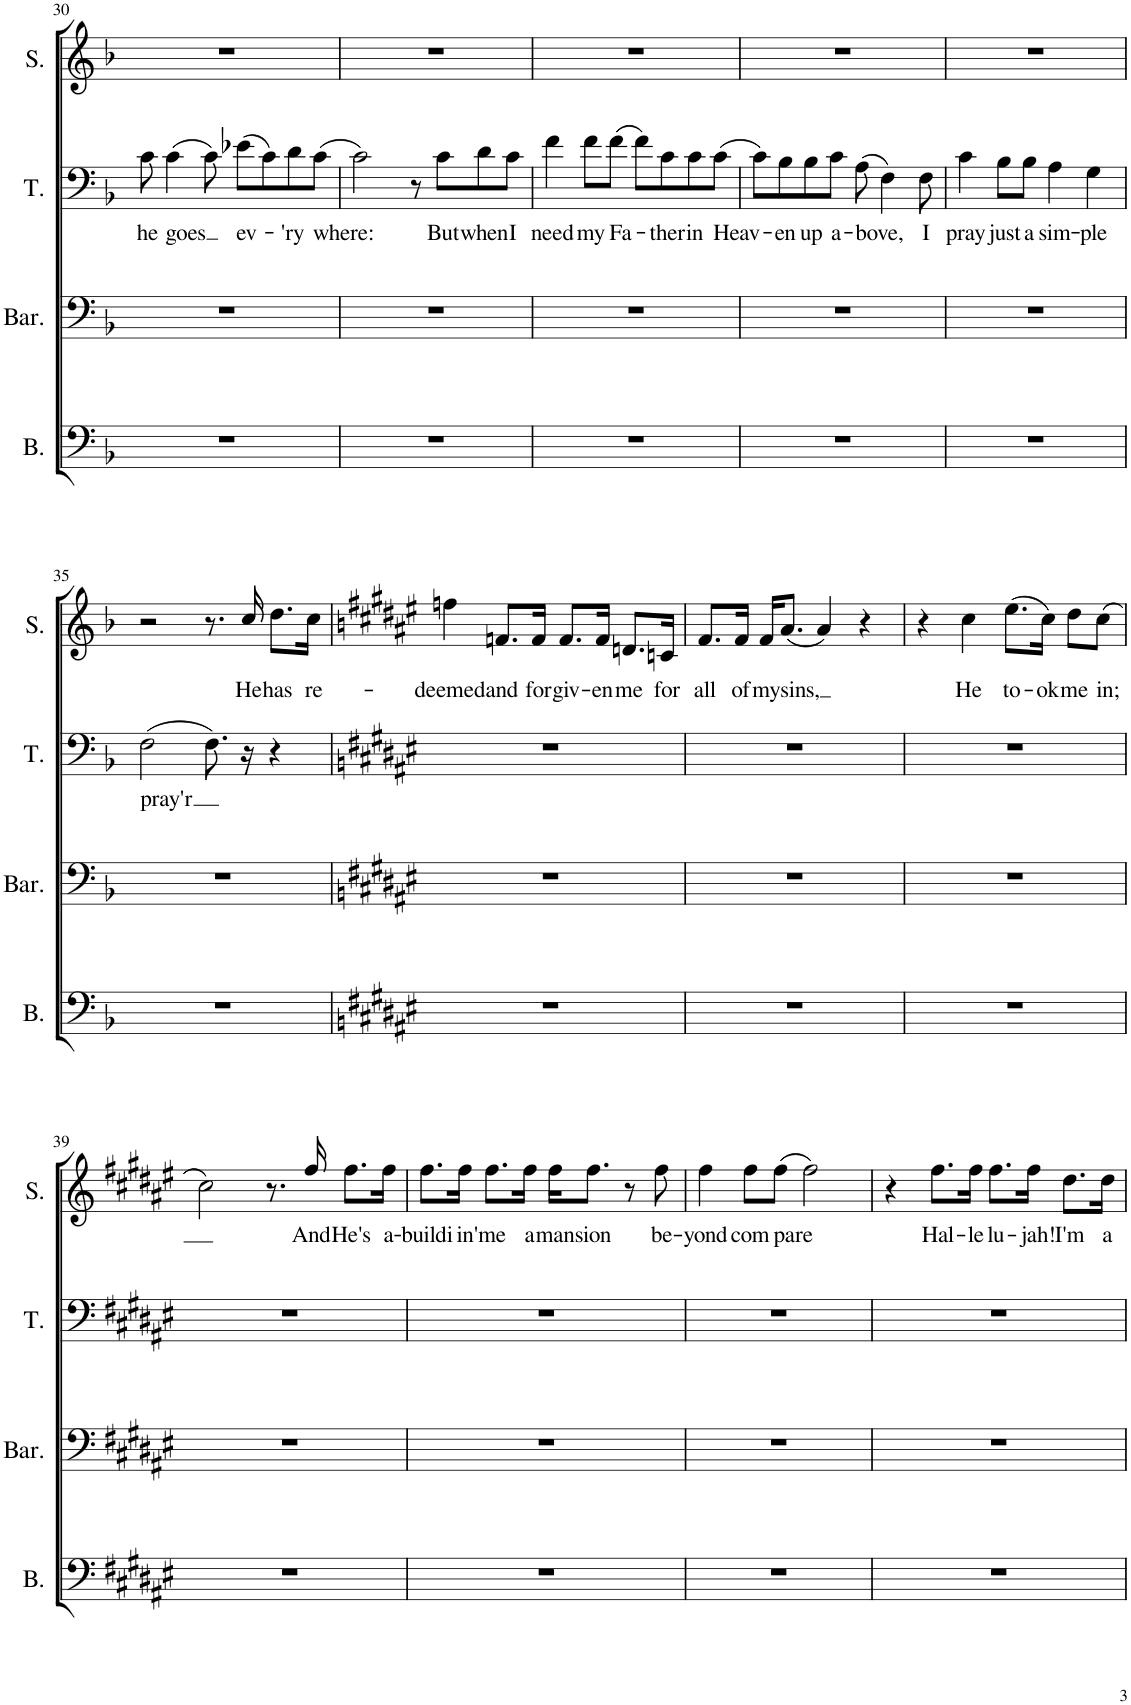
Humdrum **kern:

**kern	**kern	**kern	**text	**kern	**text
*part4	*part3	*part2	*part2	*part1	*part1
*staff4	*staff3	*staff2	*staff2	*staff1	*staff1
*I"Bass	*I"Baritone	*I"Tenor	*	*I"Soprano	*
*I'B.	*I'Bar.	*I'T.	*	*I'S.	*
!!LO:PB:g=z
*clefF4	*clefF4	*clefF4	*	*clefG2	*
*k[b-]	*k[b-]	*k[b-]	*	*k[b-]	*
*M4/4	*M4/4	*M4/4	*	*M4/4	*
=30	=30	=30	=30	=30	=30
!	!	!	!LO:LY:b	!	!
1r	1r	8c\	he	1r	.
!	!	!	!LO:LY:b	!	!
.	.	(4c\	goes	.	.
.	.	8c\)	.	.	.
!	!	!	!LO:LY:b	!	!
.	.	(8e-X\L	ev-	.	.
.	.	8c\)	.	.	.
!	!	!	!LO:LY:b	!	!
.	.	8d\	-'ry	.	.
!	!	!	!LO:LY:b	!	!
.	.	(8c\J	where:	.	.
=31	=31	=31	=31	=31	=31
1r	1r	2c\)	.	1r	.
.	.	8r	.	.	.
!	!	!	!LO:LY:b	!	!
.	.	8c\L	But	.	.
!	!	!	!LO:LY:b	!	!
.	.	8d\	when	.	.
!	!	!	!LO:LY:b	!	!
.	.	8c\J	I	.	.
=32	=32	=32	=32	=32	=32
!	!	!	!LO:LY:b	!	!
1r	1r	4f\	need	1r	.
!	!	!	!LO:LY:b	!	!
.	.	8f\L	my	.	.
!	!	!	!LO:LY:b	!	!
.	.	(8f\J	Fa-	.	.
.	.	8f\L)	.	.	.
!	!	!	!LO:LY:b	!	!
.	.	8c\	-ther	.	.
!	!	!	!LO:LY:b	!	!
.	.	8c\	in	.	.
!	!	!	!LO:LY:b	!	!
.	.	(8c\J	Heav-	.	.
=33	=33	=33	=33	=33	=33
1r	1r	8c\L)	.	1r	.
!	!	!	!LO:LY:b	!	!
.	.	8B-\	-en	.	.
!	!	!	!LO:LY:b	!	!
.	.	8B-\	up	.	.
!	!	!	!LO:LY:b	!	!
.	.	8c\J	a-	.	.
!	!	!	!LO:LY:b	!	!
.	.	(8A\	-bove,	.	.
.	.	4F\)	.	.	.
!	!	!	!LO:LY:b	!	!
.	.	8F\	I	.	.
=34	=34	=34	=34	=34	=34
!	!	!	!LO:LY:b	!	!
1r	1r	4c\	pray	1r	.
!	!	!	!LO:LY:b	!	!
.	.	8B-\L	just	.	.
!	!	!	!LO:LY:b	!	!
.	.	8B-\J	a	.	.
!	!	!	!LO:LY:b	!	!
.	.	4A\	sim-	.	.
!	!	!	!LO:LY:b	!	!
.	.	4G\	-ple	.	.
!!LO:LB:g=z
=35	=35	=35	=35	=35	=35
!	!	!	!LO:LY:b	!	!
1r	1r	(2F\	pray'r	2r	.
.	.	8.F\)	.	8.r	.
!	!	!	!	!	!LO:LY:b
.	.	16r	.	16cc/	He
!	!	!	!	!	!LO:LY:b
.	.	4r	.	8.dd\L	has
!	!	!	!	!	!LO:LY:b
.	.	.	.	16cc\Jk	re-
=36	=36	=36	=36	=36	=36
*k[f#c#g#d#a#e#]	*k[f#c#g#d#a#e#]	*k[f#c#g#d#a#e#]	*	*k[f#c#g#d#a#e#]	*
!	!	!	!	!	!LO:LY:b
1r	1r	1r	.	4ffn\	-deemed
!	!	!	!	!	!LO:LY:b
.	.	.	.	8.fn/L	and
!	!	!	!	!	!LO:LY:b
.	.	.	.	16f/Jk	for-
!	!	!	!	!	!LO:LY:b
.	.	.	.	8.f/L	-giv-
!	!	!	!	!	!LO:LY:b
.	.	.	.	16f/Jk	-en
!	!	!	!	!	!LO:LY:b
.	.	.	.	8.dn/L	me
!	!	!	!	!	!LO:LY:b
.	.	.	.	16cn/Jk	for
=37	=37	=37	=37	=37	=37
!	!	!	!	!	!LO:LY:b
1r	1r	1r	.	8.f#/L	all
!	!	!	!	!	!LO:LY:b
.	.	.	.	16f#/Jk	of
!	!	!	!	!	!LO:LY:b
.	.	.	.	16f#/KL	my
!	!	!	!	!	!LO:LY:b
.	.	.	.	(8.a#/J	sins,
.	.	.	.	4a#/)	.
.	.	.	.	4r	.
=38	=38	=38	=38	=38	=38
1r	1r	1r	.	4r	.
!	!	!	!	!	!LO:LY:b
.	.	.	.	4cc#\	He
!	!	!	!	!	!LO:LY:b
.	.	.	.	(8.ee#\L	to-
!	!	!	!	!	!LO:LY:b
.	.	.	.	16cc#\Jk)	-ok
!	!	!	!	!	!LO:LY:b
.	.	.	.	8dd#\L	me
!	!	!	!	!	!LO:LY:b
.	.	.	.	(8cc#\J	in;
!!LO:LB:g=z
=39	=39	=39	=39	=39	=39
1r	1r	1r	.	2cc#\)	.
.	.	.	.	8.r	.
!	!	!	!	!	!LO:LY:b
.	.	.	.	16ff#/	And
!	!	!	!	!	!LO:LY:b
.	.	.	.	8.ff#\L	He's
!	!	!	!	!	!LO:LY:b
.	.	.	.	16ff#\Jk	a-
=40	=40	=40	=40	=40	=40
!	!	!	!	!	!LO:LY:b
1r	1r	1r	.	8.ff#\L	-buildi-
!	!	!	!	!	!LO:LY:b
.	.	.	.	16ff#\Jk	-in'
!	!	!	!	!	!LO:LY:b
.	.	.	.	8.ff#\L	me
!	!	!	!	!	!LO:LY:b
.	.	.	.	16ff#\Jk	a
!	!	!	!	!	!LO:LY:b
.	.	.	.	16ff#\KL	man-
!	!	!	!	!	!LO:LY:b
.	.	.	.	8.ff#\J	-sion
.	.	.	.	8r	.
!	!	!	!	!	!LO:LY:b
.	.	.	.	8ff#\	be-
=41	=41	=41	=41	=41	=41
!	!	!	!	!	!LO:LY:b
1r	1r	1r	.	4ff#\	-yond
!	!	!	!	!	!LO:LY:b
.	.	.	.	8ff#\L	com-
!	!	!	!	!	!LO:LY:b
.	.	.	.	(8ff#\J	-pare
.	.	.	.	2ff#\)	.
=42	=42	=42	=42	=42	=42
1r	1r	1r	.	4r	.
!	!	!	!	!	!LO:LY:b
.	.	.	.	8.ff#\L	Hal-
!	!	!	!	!	!LO:LY:b
.	.	.	.	16ff#\Jk	-le-
!	!	!	!	!	!LO:LY:b
.	.	.	.	8.ff#\L	-lu-
!	!	!	!	!	!LO:LY:b
.	.	.	.	16ff#\Jk	-jah!
!	!	!	!	!	!LO:LY:b
.	.	.	.	8.dd#\L	I'm
!	!	!	!	!	!LO:LY:b
.	.	.	.	16dd#\Jk	a
=	=	=	=	=	=
*-	*-	*-	*-	*-	*-
